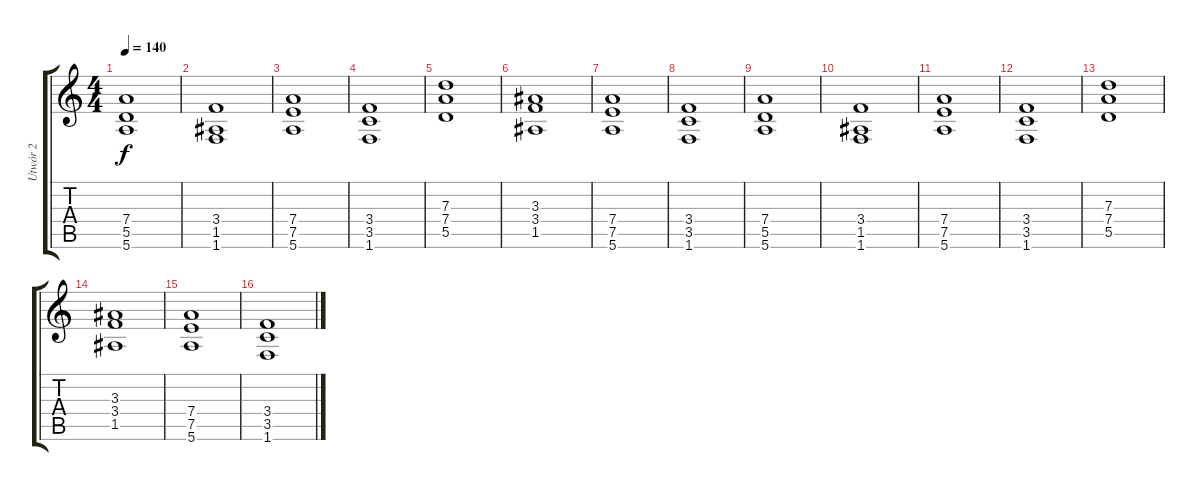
\track ("Utwór 2" "Utwór 2") {solo instrument distortionguitar}
\staff {score tabs}
\tuning (E4 B3 G3 D3 A2 E2) {hide}
\ts (4 4)
\tempo 140
\clef g2
\ks c
(7.4 5.5 5.6).1{dy f} |
(3.4 1.5 1.6).1 |
(7.4 7.5 5.6).1 |
(3.4 3.5 1.6).1 |
(7.3 7.4 5.5).1 |
(3.3 3.4 1.5).1 |
(7.4 7.5 5.6).1 |
(3.4 3.5 1.6).1 |
(7.4 5.5 5.6).1 |
(3.4 1.5 1.6).1 |
(7.4 7.5 5.6).1{volume 12} |
(3.4 3.5 1.6).1{volume 11} |
(7.3 7.4 5.5).1{volume 10} |
(3.3 3.4 1.5).1{volume 9} |
(7.4 7.5 5.6).1{volume 8} |
(3.4 3.5 1.6).1{volume 7}
